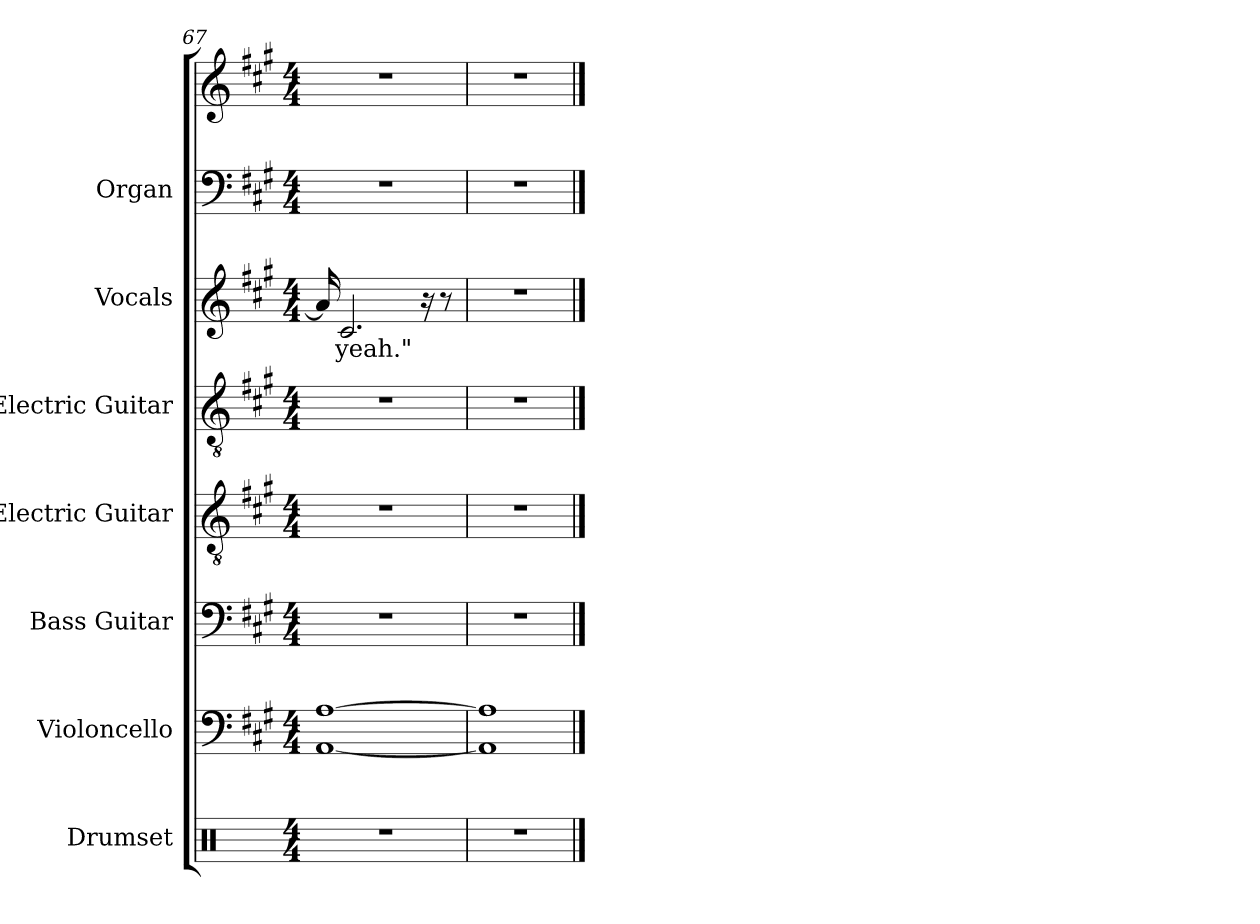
**kern	**kern	**kern	**kern	**kern	**kern	**text	**kern	**kern
*part7	*part6	*part5	*part4	*part3	*part2	*part2	*part1	*part1
*staff8	*staff7	*staff6	*staff5	*staff4	*staff3	*staff3	*staff2	*staff1
*I"Drumset	*I"Violoncello	*I"Bass Guitar	*I"Electric Guitar	*I"Electric Guitar	*I"Vocals	*	*I"Organ	*
*I'D. Set	*I'Vc.	*I'B. Guit.	*I'El. Guit.	*I'El. Guit.	*I'Voc.	*	*I'Org.	*
*clefX	*clefF4	*clefF4	*clefGv2	*clefGv2	*clefG2	*	*clefF4	*clefG2
*	*	*ITrd7c12	*	*	*	*	*	*
*k[]	*k[f#c#g#]	*k[f#c#g#]	*k[f#c#g#]	*k[f#c#g#]	*k[f#c#g#]	*	*k[f#c#g#]	*k[f#c#g#]
*M4/4	*M4/4	*M4/4	*M4/4	*M4/4	*M4/4	*	*M4/4	*M4/4
=67	=67	=67	=67	=67	=67	=67	=67	=67
1r	[1AA [1A	1r	1r	1r	16a/]	.	1r	1r
!	!	!	!	!	!	!LO:LY:b	!	!
.	.	.	.	.	2.c#/	yeah."	.	.
.	.	.	.	.	16r	.	.	.
.	.	.	.	.	8r	.	.	.
=68	=68	=68	=68	=68	=68	=68	=68	=68
1r	1AA] 1A]	1r	1r	1r	1r	.	1r	1r
==	==	==	==	==	==	==	==	==
*-	*-	*-	*-	*-	*-	*-	*-	*-
